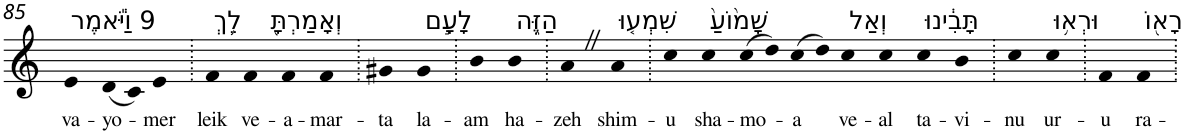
**kern	**text
*part1	*part1
*staff1	*staff1
*I"Piano	*
*I'Pno	*
!!LO:PB:g=z
*clefG2	*
*k[]	*
=85	=85
!LO:TX:a:t=9 וַיֹּ֕אמֶר	!
!	!LO:LY:b
4e	va-
!	!LO:LY:b
(8d	-yo-
8c)	.
!	!LO:LY:b
4e	-mer
=86.	=86.
!LO:TX:a:t=לֵ֥ךְ	!
!	!LO:LY:b
4f	leik
!LO:TX:a:t=וְאָמַרְתָּ֖	!
!	!LO:LY:b
4f	ve-
!	!LO:LY:b
4f	-a-
!	!LO:LY:b
4f	-mar-
=87.	=87.
!	!LO:LY:b
4g#X	-ta
!LO:TX:a:t=לָעָ֣ם	!
!	!LO:LY:b
4g#	la-
=88.	=88.
!	!LO:LY:b
4b	-am
!LO:TX:a:t=הַזֶּ֑ה	!
!	!LO:LY:b
4b	ha-
=89.	=89.
!	!LO:LY:b
4aZ	-zeh
!LO:TX:a:t=שִׁמְע֤וּ	!
!	!LO:LY:b
4a	shim-
=90.	=90.
!	!LO:LY:b
4cc	-u
!LO:TX:a:t=שָׁמ֙וֹעַ֙	!
!	!LO:LY:b
4cc	sha-
!	!LO:LY:b
(8cc	-mo-
8dd)	.
!	!LO:LY:b
(8cc	-a
8dd)	.
!LO:TX:a:t=וְאַל	!
!	!LO:LY:b
4cc	ve-
!	!LO:LY:b
4cc	-al
!LO:TX:a:t=תָּבִ֔ינוּ	!
!	!LO:LY:b
4cc	ta-
!	!LO:LY:b
4b	-vi-
=91.	=91.
!	!LO:LY:b
4cc	-nu
!LO:TX:a:t=וּרְא֥וּ	!
!	!LO:LY:b
4cc	ur-
=92.	=92.
!	!LO:LY:b
4f	-u
!LO:TX:a:t=רָא֖וֹ	!
!	!LO:LY:b
4f	ra-
=.	=.
*-	*-
